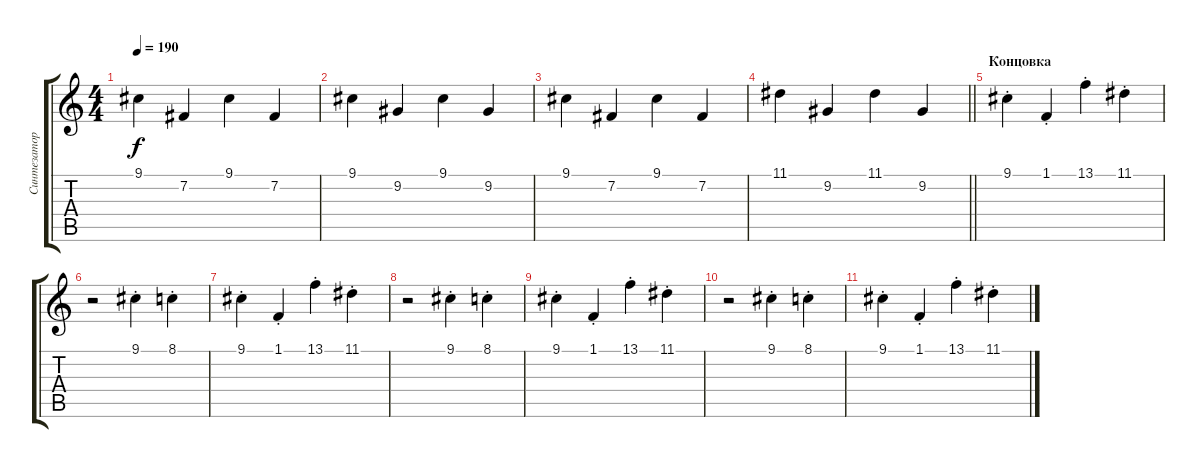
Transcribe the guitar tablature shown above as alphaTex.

\track ("Синтезатор" "Синтезатор") {instrument stringensemble1}
\staff {score tabs}
\tuning (E4 B3 G3 D3 A2 E2) {hide}
\ts (4 4)
\tempo 190
\clef g2
\ks c
9.1.4{dy f} 7.2.4 9.1.4 7.2.4 |
9.1.4 9.2.4 9.1.4 9.2.4 |
9.1.4 7.2.4 9.1.4 7.2.4 |
\barLineRight lightlight
11.1.4 9.2.4 11.1.4 9.2.4 |
\section ("" "Концовка")
9.1{st}.4 1.1{st}.4 13.1{st}.4 11.1{st}.4 |
r.2 9.1{st}.4 8.1{st}.4 |
9.1{st}.4 1.1{st}.4 13.1{st}.4 11.1{st}.4 |
r.2 9.1{st}.4 8.1{st}.4 |
9.1{st}.4 1.1{st}.4 13.1{st}.4 11.1{st}.4 |
r.2 9.1{st}.4 8.1{st}.4 |
9.1{st}.4 1.1{st}.4 13.1{st}.4 11.1{st}.4
